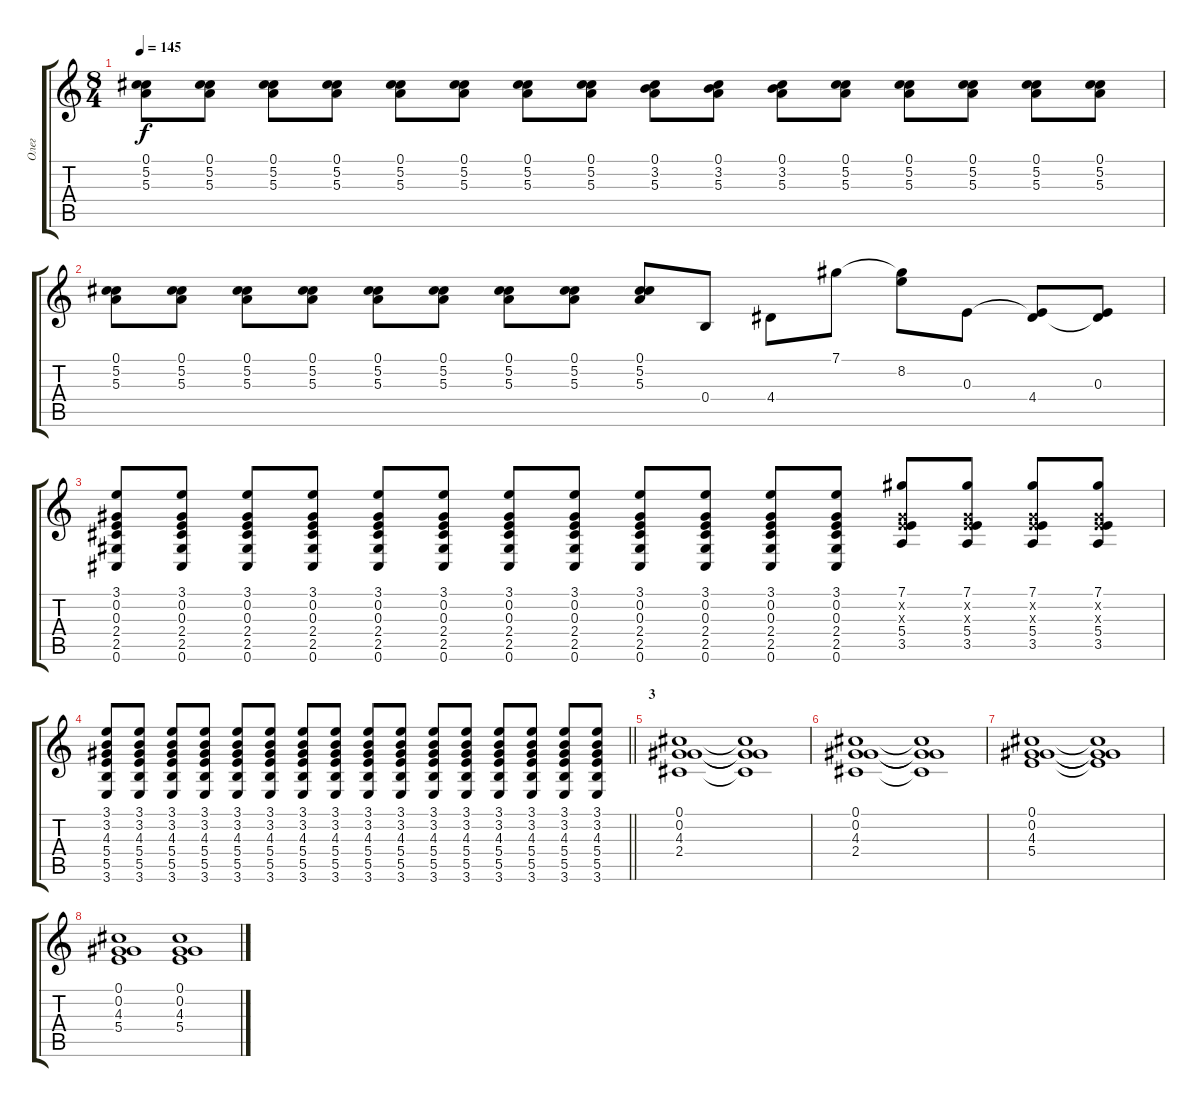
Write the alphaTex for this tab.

\track ("Олег" "Олег") {instrument distortionguitar}
\staff {score tabs}
\tuning (Db4 Ab3 E3 B2 Gb2 Db2) {hide}
\ts (8 4)
\tempo 145
\clef g2
\ks c
(0.1 5.2 5.3).8{dy f} (0.1 5.2 5.3).8 (0.1 5.2 5.3).8 (0.1 5.2 5.3).8 (0.1 5.2 5.3).8 (0.1 5.2 5.3).8 (0.1 5.2 5.3).8 (0.1 5.2 5.3).8 (0.1 3.2 5.3).8 (0.1 3.2 5.3).8 (0.1 3.2 5.3).8 (0.1 5.2 5.3).8 (0.1 5.2 5.3).8 (0.1 5.2 5.3).8 (0.1 5.2 5.3).8 (0.1 5.2 5.3).8 |
(0.1 5.2 5.3).8 (0.1 5.2 5.3).8 (0.1 5.2 5.3).8 (0.1 5.2 5.3).8 (0.1 5.2 5.3).8 (0.1 5.2 5.3).8 (0.1 5.2 5.3).8 (0.1 5.2 5.3).8 (0.1 5.2 5.3).8 0.4.8 4.4.8 7.1.8 (7.1{t} 8.2).8 0.3.8 (0.3{t} 4.4).8 (0.3 4.4{t}).8 |
(3.1 0.2 0.3 2.4 2.5 0.6).8 (3.1 0.2 0.3 2.4 2.5 0.6).8 (3.1 0.2 0.3 2.4 2.5 0.6).8 (3.1 0.2 0.3 2.4 2.5 0.6).8 (3.1 0.2 0.3 2.4 2.5 0.6).8 (3.1 0.2 0.3 2.4 2.5 0.6).8 (3.1 0.2 0.3 2.4 2.5 0.6).8 (3.1 0.2 0.3 2.4 2.5 0.6).8 (3.1 0.2 0.3 2.4 2.5 0.6).8 (3.1 0.2 0.3 2.4 2.5 0.6).8 (3.1 0.2 0.3 2.4 2.5 0.6).8 (3.1 0.2 0.3 2.4 2.5 0.6).8 (7.1 0.2{x} 0.3{x} 5.4 3.5).8 (7.1 0.2{x} 0.3{x} 5.4 3.5).8 (7.1 0.2{x} 0.3{x} 5.4 3.5).8 (7.1 0.2{x} 0.3{x} 5.4 3.5).8 |
\barLineRight lightlight
(3.1 3.2 4.3 5.4 5.5 3.6).8 (3.1 3.2 4.3 5.4 5.5 3.6).8 (3.1 3.2 4.3 5.4 5.5 3.6).8 (3.1 3.2 4.3 5.4 5.5 3.6).8 (3.1 3.2 4.3 5.4 5.5 3.6).8 (3.1 3.2 4.3 5.4 5.5 3.6).8 (3.1 3.2 4.3 5.4 5.5 3.6).8 (3.1 3.2 4.3 5.4 5.5 3.6).8 (3.1 3.2 4.3 5.4 5.5 3.6).8 (3.1 3.2 4.3 5.4 5.5 3.6).8 (3.1 3.2 4.3 5.4 5.5 3.6).8 (3.1 3.2 4.3 5.4 5.5 3.6).8 (3.1 3.2 4.3 5.4 5.5 3.6).8 (3.1 3.2 4.3 5.4 5.5 3.6).8 (3.1 3.2 4.3 5.4 5.5 3.6).8 (3.1 3.2 4.3 5.4 5.5 3.6).8 |
\section ("" "3")
(0.1 0.2 4.3 2.4).1 (0.1{t} 0.2{t} 4.3{t} 2.4{t}).1 |
(0.1 0.2 4.3 2.4).1 (0.1{t} 0.2{t} 4.3{t} 2.4{t}).1 |
(0.1 0.2 4.3 5.4).1 (0.1{t} 0.2{t} 4.3{t} 5.4{t}).1 |
(0.1 0.2 4.3 5.4).1 (0.1 0.2 4.3 5.4).1
